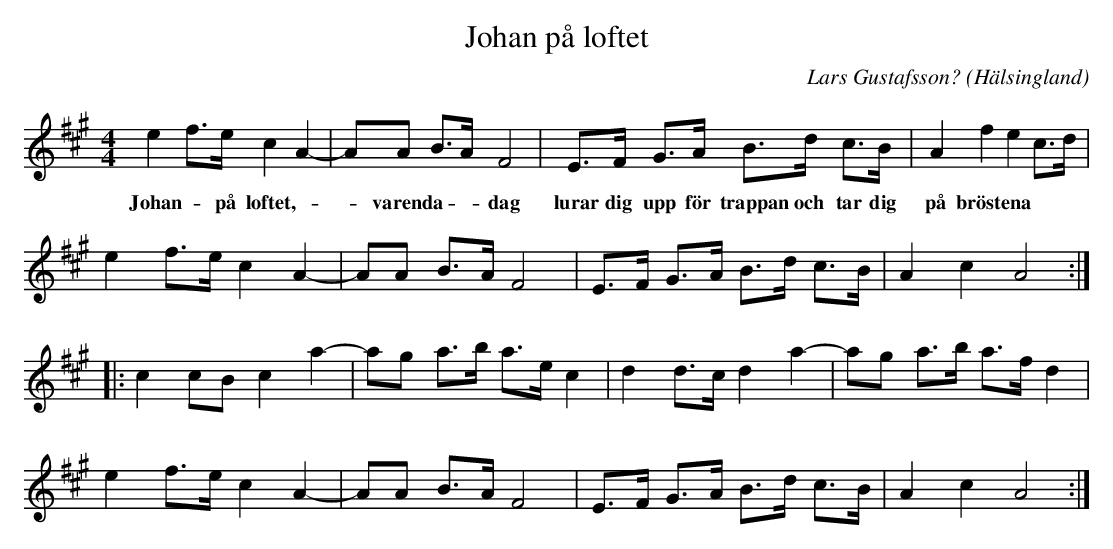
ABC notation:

X:1
T:Johan på loftet
C:Lars Gustafsson?
O:Hälsingland
M:4/4
L:1/8
K:A
e2 f>e c2 A2-|AA B>A F4|E>F G>A B>d c>B|A2 f2 e2 c>d|
w: Johan - på loftet, -- varenda -- dag lurar dig upp för trappan och tar dig på bröstena
e2 f>e c2 A2-|AA B>A F4|E>F G>A B>d c>B|A2 c2 A4:|
|:c2 cB c2 a2-|ag a>b a>e c2|d2 d>c d2 a2-|ag a>b a>f d2|
e2 f>e c2 A2-|AA B>A F4|E>F G>A B>d c>B|A2 c2 A4:|
